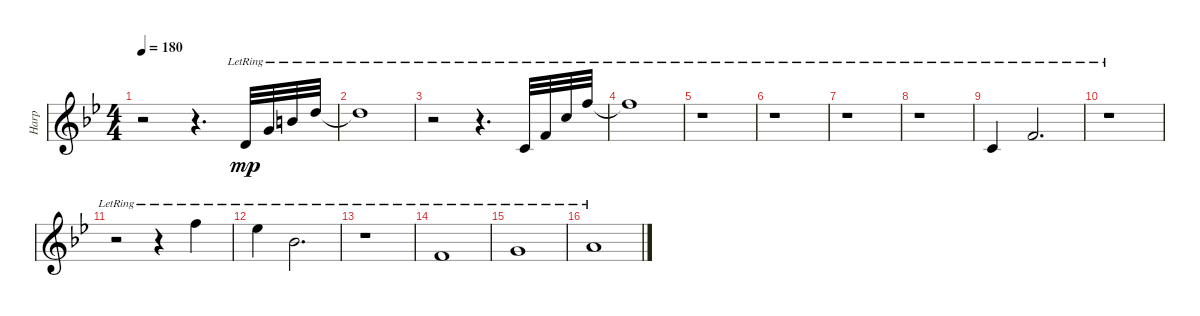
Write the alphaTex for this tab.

\track ("Harp" "Harp") {instrument orchestralharp}
\staff {score}
\tuning (E4 B3 G3 D3 A2 E2 B1) {hide}
\ts (4 4)
\tempo 180
\clef g2
\ks bb
r.2{dy mp} r.4{d} 3.2{lr}.32 3.1{lr}.32 7.1{lr}.32 10.1{lr}.32 |
10.1{lr t}.1 |
r.2 r.4{d} 1.2{lr}.32 1.1{lr}.32 8.1{lr}.32 13.1{lr}.32 |
13.1{lr t}.1 |
r.1 |
r.1 |
r.1 |
r.1 |
1.2{lr}.4 1.1{lr}.2{d} |
r.1 |
r.2 r.4 13.1{lr}.4 |
11.1{lr}.4 6.1{lr}.2{d} |
r.1 |
1.1{lr}.1 |
3.1{lr}.1 |
5.1{lr}.1
